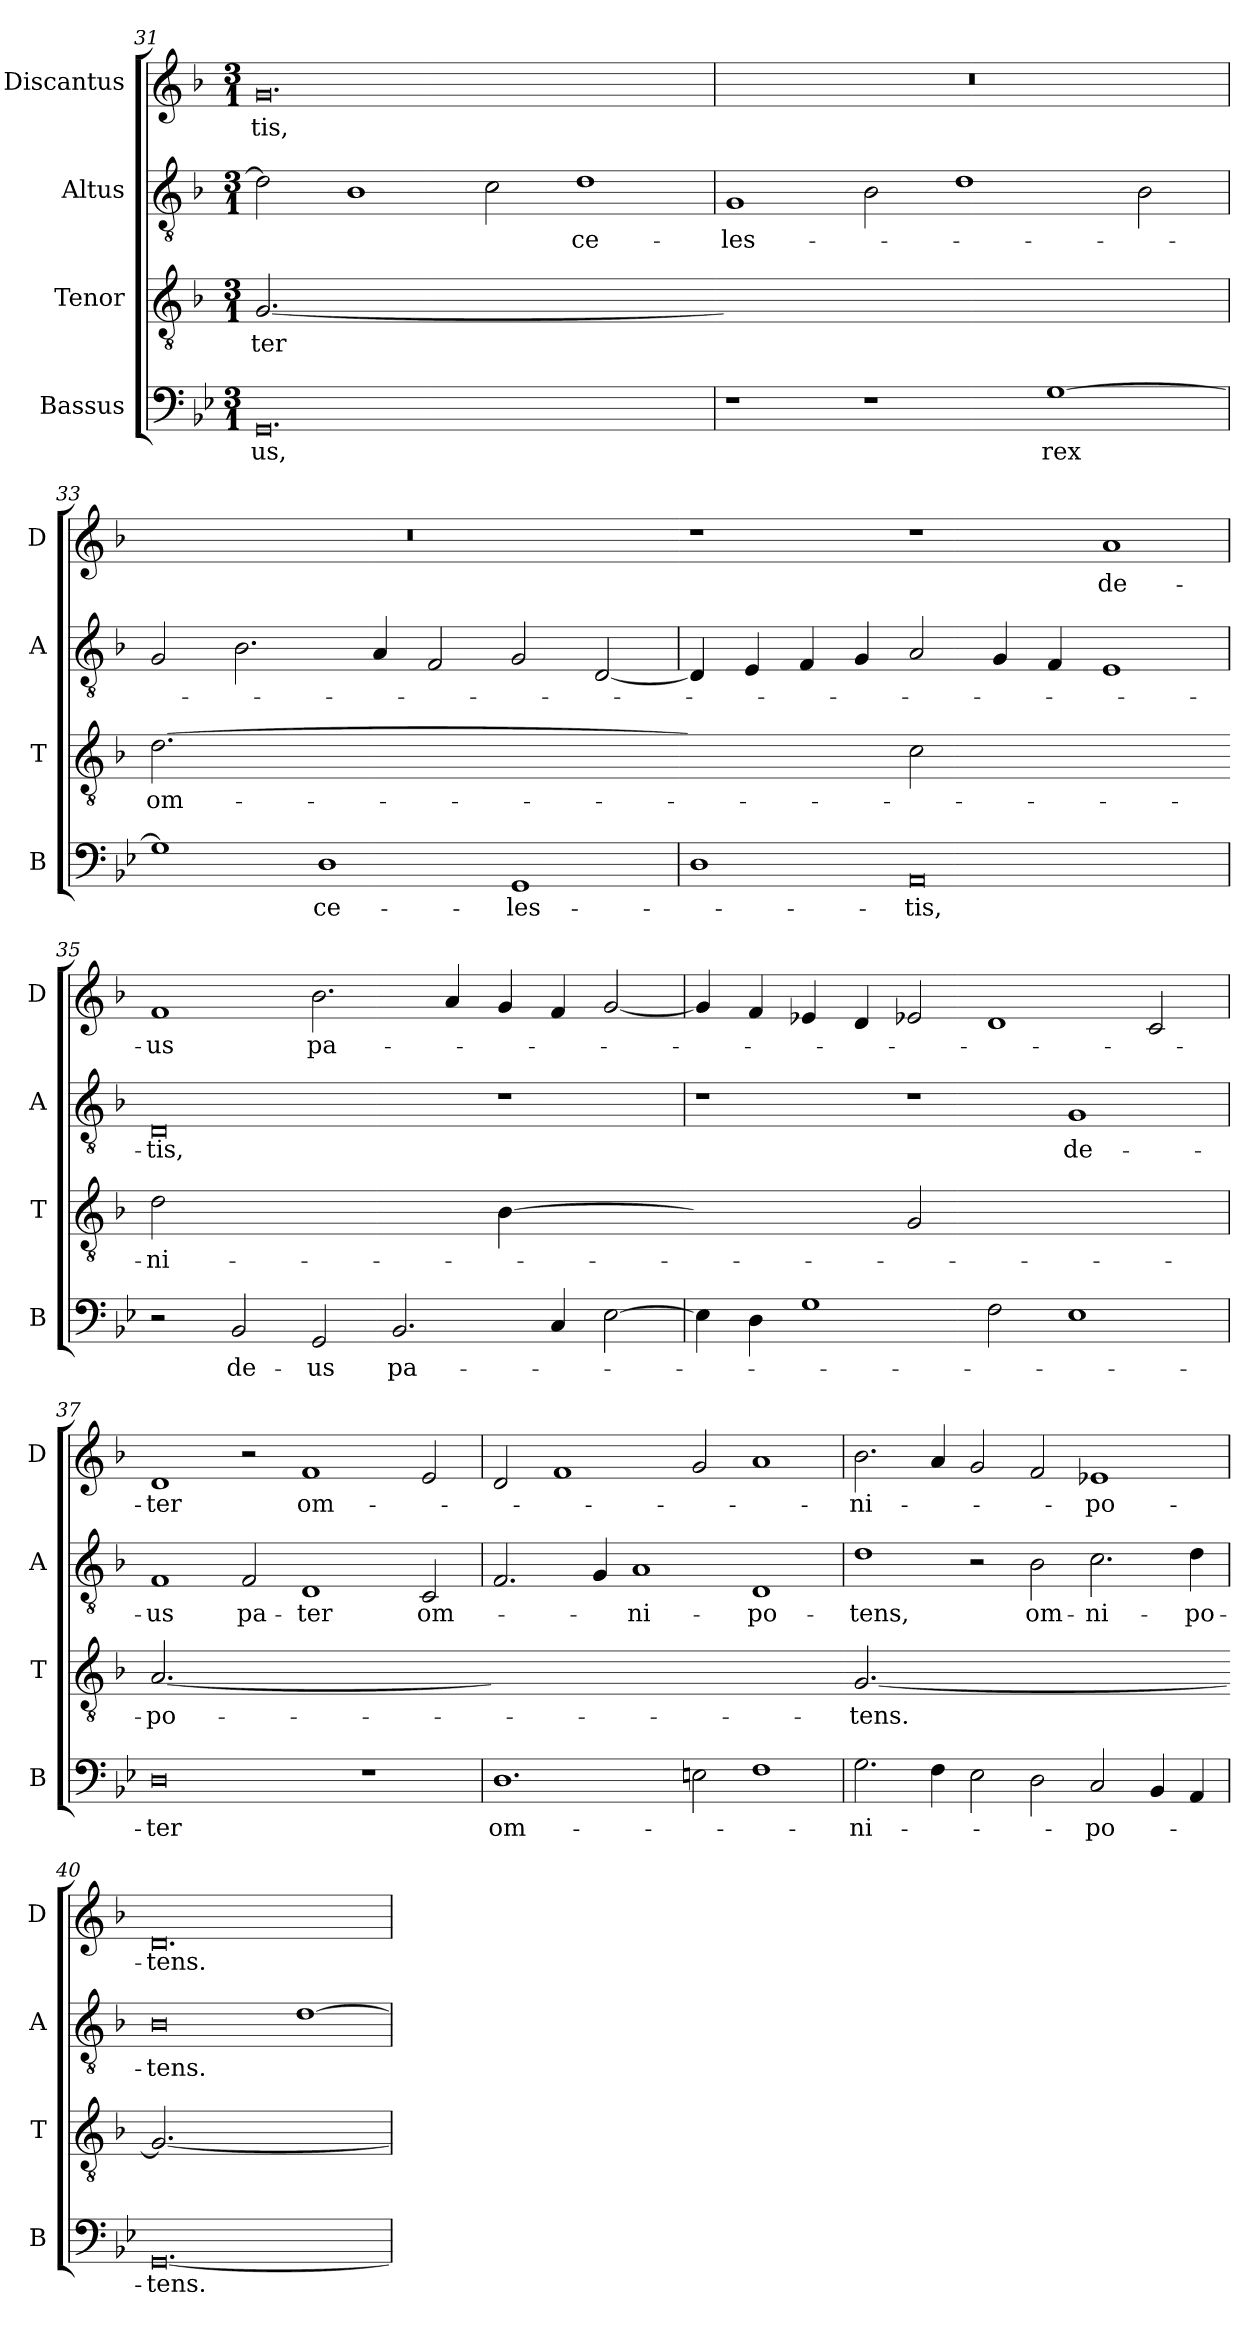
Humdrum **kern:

**kern	**text	**kern	**text	**kern	**text	**kern	**text
*part4	*part4	*part3	*part3	*part2	*part2	*part1	*part1
*staff4	*staff4	*staff3	*staff3	*staff2	*staff2	*staff1	*staff1
*I"Bassus	*	*I"Tenor	*	*I"Altus	*	*I"Discantus	*
*I'B	*	*I'T	*	*I'A	*	*I'D	*
*clefF4	*	*clefGv2	*	*clefGv2	*	*clefG2	*
*k[b-e-]	*	*k[b-]	*	*k[b-]	*	*k[b-]	*
*M3/1	*	*M3/1	*	*M3/1	*	*M3/1	*
=31	=31	=31	=31	=31	=31	=31	=31
!	!	!LO:N:vis=2.	!	!	!	!	!
0.GG	-us,	[0.G	-ter	2d]	.	0.g	-tis,
.	.	.	.	1B-	.	.	.
.	.	.	.	2c	.	.	.
.	.	.	.	1d	ce-	.	.
=32	=32	=32-	=32	=32	=32	=32	=32
!	!	!LO:N:vis=2.	!	!	!	!	!
1r	.	0.Gyy]	.	1G	-les-	0.r	.
1r	.	.	.	2B-	.	.	.
.	.	.	.	1d	.	.	.
[1G	rex	.	.	.	.	.	.
.	.	.	.	2B-	.	.	.
=33	=33	=33	=33	=33	=33	=33	=33
!	!	!LO:N:vis=2.	!	!	!	!	!
1G]	.	[0.d	om-	2G	.	0.r	.
.	.	.	.	2.B-	.	.	.
1D	ce-	.	.	.	.	.	.
.	.	.	.	4A	.	.	.
.	.	.	.	2F	.	.	.
1GG	-les-	.	.	2G	.	.	.
.	.	.	.	[2D	.	.	.
=34	=34	=34-	=34	=34	=34	=34	=34
!	!	!LO:N:vis=4	!	!	!	!	!
1D	.	1dyy]	.	4D]	.	1r	.
.	.	.	.	4E	.	.	.
.	.	.	.	4F	.	.	.
.	.	.	.	4G	.	.	.
!	!	!LO:N:vis=2	!	!	!	!	!
0AA	-tis,	0c	.	2A	.	1r	.
.	.	.	.	4G	.	.	.
.	.	.	.	4F	.	.	.
.	.	.	.	1E	.	1a	de-
=35	=35	=35-	=35	=35	=35	=35	=35
!	!	!LO:N:vis=2	!	!	!	!	!
2r	.	0d	-ni-	0D	-tis,	1f	-us
2BB-	de-	.	.	.	.	.	.
2GG	-us	.	.	.	.	2.b-	pa-
2.BB-	pa-	.	.	.	.	.	.
.	.	.	.	.	.	4a	.
!	!	!LO:N:vis=4	!	!	!	!	!
.	.	[1B-	.	1r	.	4g	.
4C	.	.	.	.	.	4f	.
[2E-	.	.	.	.	.	[2g	.
=36	=36	=36-	=36	=36	=36	=36	=36
!	!	!LO:N:vis=4	!	!	!	!	!
4E-]	.	1B-yy]	.	1r	.	4g]	.
4D	.	.	.	.	.	4f	.
1G	.	.	.	.	.	4e-X	.
.	.	.	.	.	.	4d	.
!	!	!LO:N:vis=2	!	!	!	!	!
.	.	0G	.	1r	.	2e-X	.
2F	.	.	.	.	.	1d	.
1E-	.	.	.	1G	de-	.	.
.	.	.	.	.	.	2c	.
=37	=37	=37	=37	=37	=37	=37	=37
!	!	!LO:N:vis=2.	!	!	!	!	!
0D	-ter	[0.A	-po-	1F	-us	1d	-ter
.	.	.	.	2F	pa-	2r	.
.	.	.	.	1D	-ter	1f	om-
1r	.	.	.	.	.	.	.
.	.	.	.	2C	om-	2e	.
=38	=38	=38-	=38	=38	=38	=38	=38
!	!	!LO:N:vis=2.	!	!	!	!	!
1.D	om-	0.Ayy]	.	2.F	.	2d	.
.	.	.	.	.	.	1f	.
.	.	.	.	4G	.	.	.
.	.	.	.	1A	-ni-	.	.
2En	.	.	.	.	.	2g	.
1F	.	.	.	1D	-po-	1a	.
=39	=39	=39-	=39	=39	=39	=39	=39
!	!	!LO:N:vis=2.	!	!	!	!	!
2.G	-ni-	[0.G	-tens.	1d	-tens,	2.b-	-ni-
4F	.	.	.	.	.	4a	.
2E-	.	.	.	2r	.	2g	.
2D	.	.	.	2B-	om-	2f	.
2C	-po-	.	.	2.c	-ni-	1e-X	-po-
4BB-	.	.	.	.	.	.	.
4AA	.	.	.	4d	-po-	.	.
=40	=40	=40-	=40	=40	=40	=40	=40
!	!	!LO:N:vis=2.	!	!	!	!	!
[0.GG	-tens.	0.G_	.	0B-	-tens.	0.d	-tens.
.	.	.	.	[1d	.	.	.
=	=	=	=	=	=	=	=
*-	*-	*-	*-	*-	*-	*-	*-
